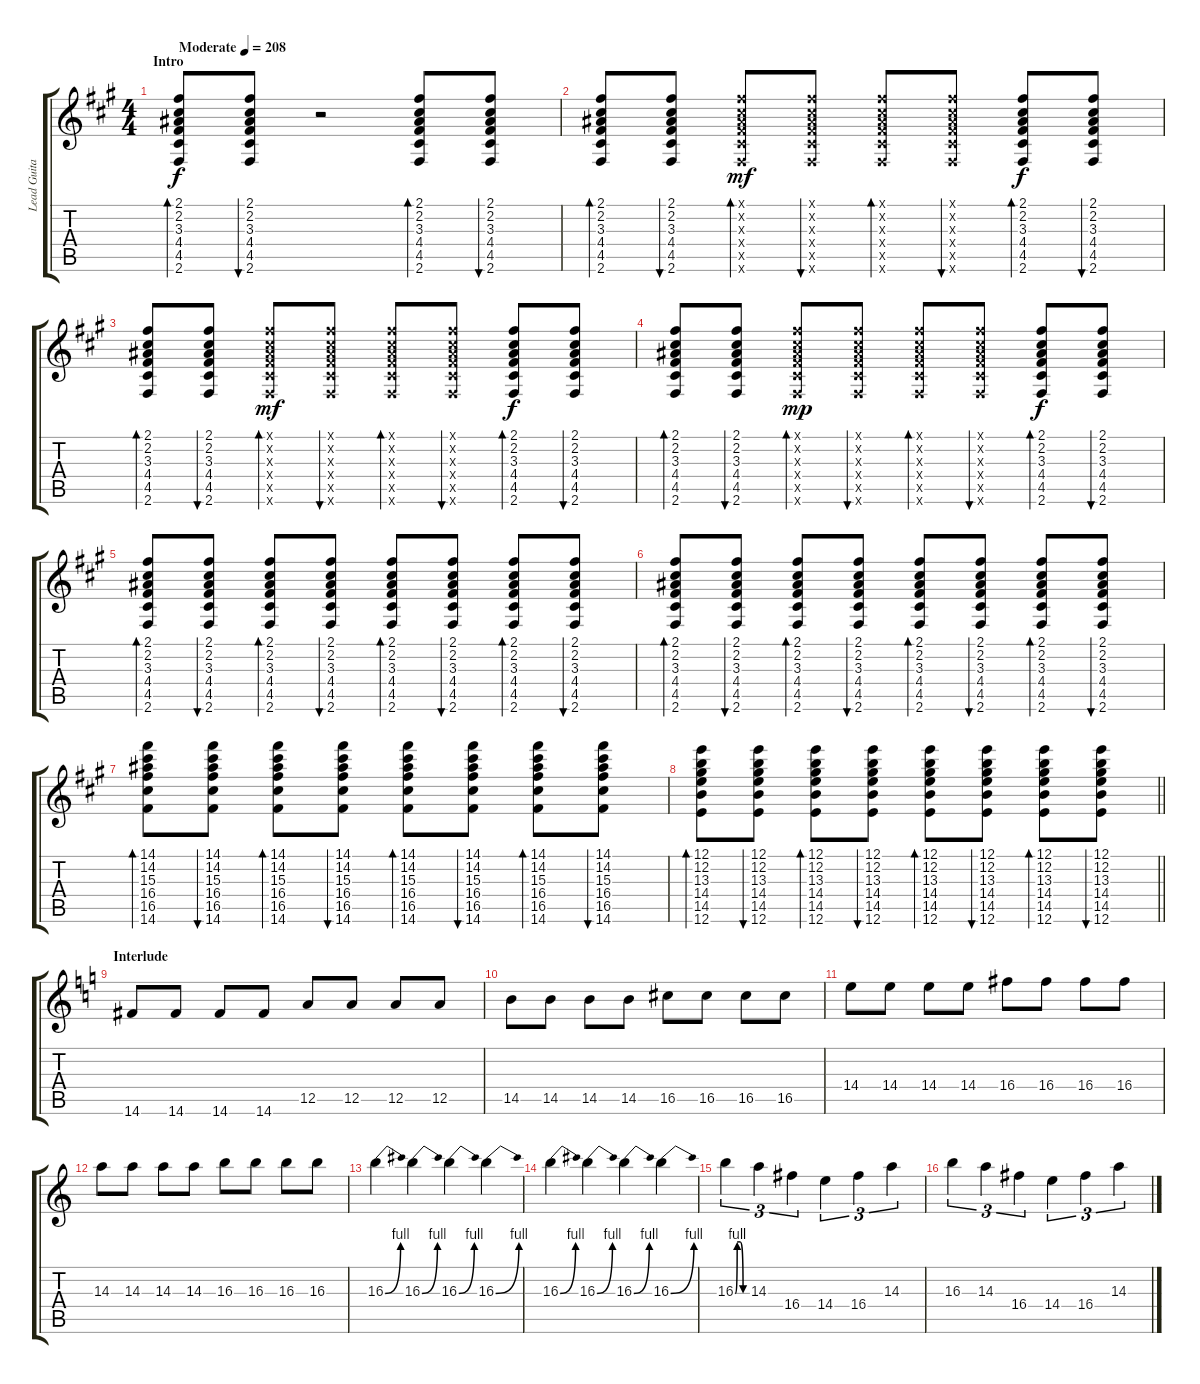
\track ("Lead Guitar" "Lead Guita") {instrument distortionguitar}
\staff {score tabs}
\tuning (E4 B3 G3 D3 A2 E2) {hide}
\ts (4 4)
\section ("" "Intro")
\tempo (208 "Moderate")
\clef g2
\ks a
(2.1 2.2 3.3 4.4 4.5 2.6).8{bd 30 dy f instrument distortionguitar} (2.1 2.2 3.3 4.4 4.5 2.6).8{bu 30} r.2 (2.1 2.2 3.3 4.4 4.5 2.6).8{bd 30} (2.1 2.2 3.3 4.4 4.5 2.6).8{bu 30} |
(2.1 2.2 3.3 4.4 4.5 2.6).8{bd 30} (2.1 2.2 3.3 4.4 4.5 2.6).8{bu 30} (2.1{x} 2.2{x} 3.3{x} 4.4{x} 4.5{x} 2.6{x}).8{bd 30 dy mf} (2.1{x} 2.2{x} 3.3{x} 4.4{x} 4.5{x} 2.6{x}).8{bu 30} (2.1{x} 2.2{x} 3.3{x} 4.4{x} 4.5{x} 2.6{x}).8{bd 30} (2.1{x} 2.2{x} 3.3{x} 4.4{x} 4.5{x} 2.6{x}).8{bu 30} (2.1 2.2 3.3 4.4 4.5 2.6).8{bd 30 dy f} (2.1 2.2 3.3 4.4 4.5 2.6).8{bu 30} |
(2.1 2.2 3.3 4.4 4.5 2.6).8{bd 30} (2.1 2.2 3.3 4.4 4.5 2.6).8{bu 30} (2.1{x} 2.2{x} 3.3{x} 4.4{x} 4.5{x} 2.6{x}).8{bd 30 dy mf} (2.1{x} 2.2{x} 3.3{x} 4.4{x} 4.5{x} 2.6{x}).8{bu 30} (2.1{x} 2.2{x} 3.3{x} 4.4{x} 4.5{x} 2.6{x}).8{bd 30} (2.1{x} 2.2{x} 3.3{x} 4.4{x} 4.5{x} 2.6{x}).8{bu 30} (2.1 2.2 3.3 4.4 4.5 2.6).8{bd 30 dy f} (2.1 2.2 3.3 4.4 4.5 2.6).8{bu 30} |
(2.1 2.2 3.3 4.4 4.5 2.6).8{bd 30} (2.1 2.2 3.3 4.4 4.5 2.6).8{bu 30} (2.1{x} 2.2{x} 3.3{x} 4.4{x} 4.5{x} 2.6{x}).8{bd 30 dy mp} (2.1{x} 2.2{x} 3.3{x} 4.4{x} 4.5{x} 2.6{x}).8{bu 30} (2.1{x} 2.2{x} 3.3{x} 4.4{x} 4.5{x} 2.6{x}).8{bd 30} (2.1{x} 2.2{x} 3.3{x} 4.4{x} 4.5{x} 2.6{x}).8{bu 30} (2.1 2.2 3.3 4.4 4.5 2.6).8{bd 30 dy f} (2.1 2.2 3.3 4.4 4.5 2.6).8{bu 30} |
(2.1 2.2 3.3 4.4 4.5 2.6).8{bd 30} (2.1 2.2 3.3 4.4 4.5 2.6).8{bu 30} (2.1 2.2 3.3 4.4 4.5 2.6).8{bd 30} (2.1 2.2 3.3 4.4 4.5 2.6).8{bu 30} (2.1 2.2 3.3 4.4 4.5 2.6).8{bd 30} (2.1 2.2 3.3 4.4 4.5 2.6).8{bu 30} (2.1 2.2 3.3 4.4 4.5 2.6).8{bd 30} (2.1 2.2 3.3 4.4 4.5 2.6).8{bu 30} |
(2.1 2.2 3.3 4.4 4.5 2.6).8{bd 30} (2.1 2.2 3.3 4.4 4.5 2.6).8{bu 30} (2.1 2.2 3.3 4.4 4.5 2.6).8{bd 30} (2.1 2.2 3.3 4.4 4.5 2.6).8{bu 30} (2.1 2.2 3.3 4.4 4.5 2.6).8{bd 30} (2.1 2.2 3.3 4.4 4.5 2.6).8{bu 30} (2.1 2.2 3.3 4.4 4.5 2.6).8{bd 30} (2.1 2.2 3.3 4.4 4.5 2.6).8{bu 30} |
(14.1 14.2 15.3 16.4 16.5 14.6).8{bd 30} (14.1 14.2 15.3 16.4 16.5 14.6).8{bu 30} (14.1 14.2 15.3 16.4 16.5 14.6).8{bd 30} (14.1 14.2 15.3 16.4 16.5 14.6).8{bu 30} (14.1 14.2 15.3 16.4 16.5 14.6).8{bd 30} (14.1 14.2 15.3 16.4 16.5 14.6).8{bu 30} (14.1 14.2 15.3 16.4 16.5 14.6).8{bd 30} (14.1 14.2 15.3 16.4 16.5 14.6).8{bu 30} |
\barLineRight lightlight
(12.1 12.2 13.3 14.4 14.5 12.6).8{bd 30} (12.1 12.2 13.3 14.4 14.5 12.6).8{bu 30} (12.1 12.2 13.3 14.4 14.5 12.6).8{bd 30} (12.1 12.2 13.3 14.4 14.5 12.6).8{bu 30} (12.1 12.2 13.3 14.4 14.5 12.6).8{bd 30} (12.1 12.2 13.3 14.4 14.5 12.6).8{bu 30} (12.1 12.2 13.3 14.4 14.5 12.6).8{bd 30} (12.1 12.2 13.3 14.4 14.5 12.6).8{bu 30} |
\section ("" "Interlude")
\ks c
14.6.8 14.6.8 14.6.8 14.6.8 12.5.8 12.5.8 12.5.8 12.5.8 |
14.5.8 14.5.8 14.5.8 14.5.8 16.5.8 16.5.8 16.5.8 16.5.8 |
14.4.8 14.4.8 14.4.8 14.4.8 16.4.8 16.4.8 16.4.8 16.4.8 |
14.3.8 14.3.8 14.3.8 14.3.8 16.3.8 16.3.8 16.3.8 16.3.8 |
16.3{be (bend 0 0 60 4)}.4 16.3{be (bend 0 0 60 4)}.4 16.3{be (bend 0 0 60 4)}.4 16.3{be (bend 0 0 60 4)}.4 |
16.3{be (bend 0 0 60 4)}.4 16.3{be (bend 0 0 60 4)}.4 16.3{be (bend 0 0 60 4)}.4 16.3{be (bend 0 0 60 4)}.4 |
16.3{be (custom 0 0 10 4 25 4 40 0 60 0)}.4{tu (3 2)} 14.3.4{tu (3 2)} 16.4.4{tu (3 2)} 14.4.4{tu (3 2)} 16.4.4{tu (3 2)} 14.3.4{tu (3 2)} |
16.3.4{tu (3 2)} 14.3.4{tu (3 2)} 16.4.4{tu (3 2)} 14.4.4{tu (3 2)} 16.4.4{tu (3 2)} 14.3.4{tu (3 2)}
